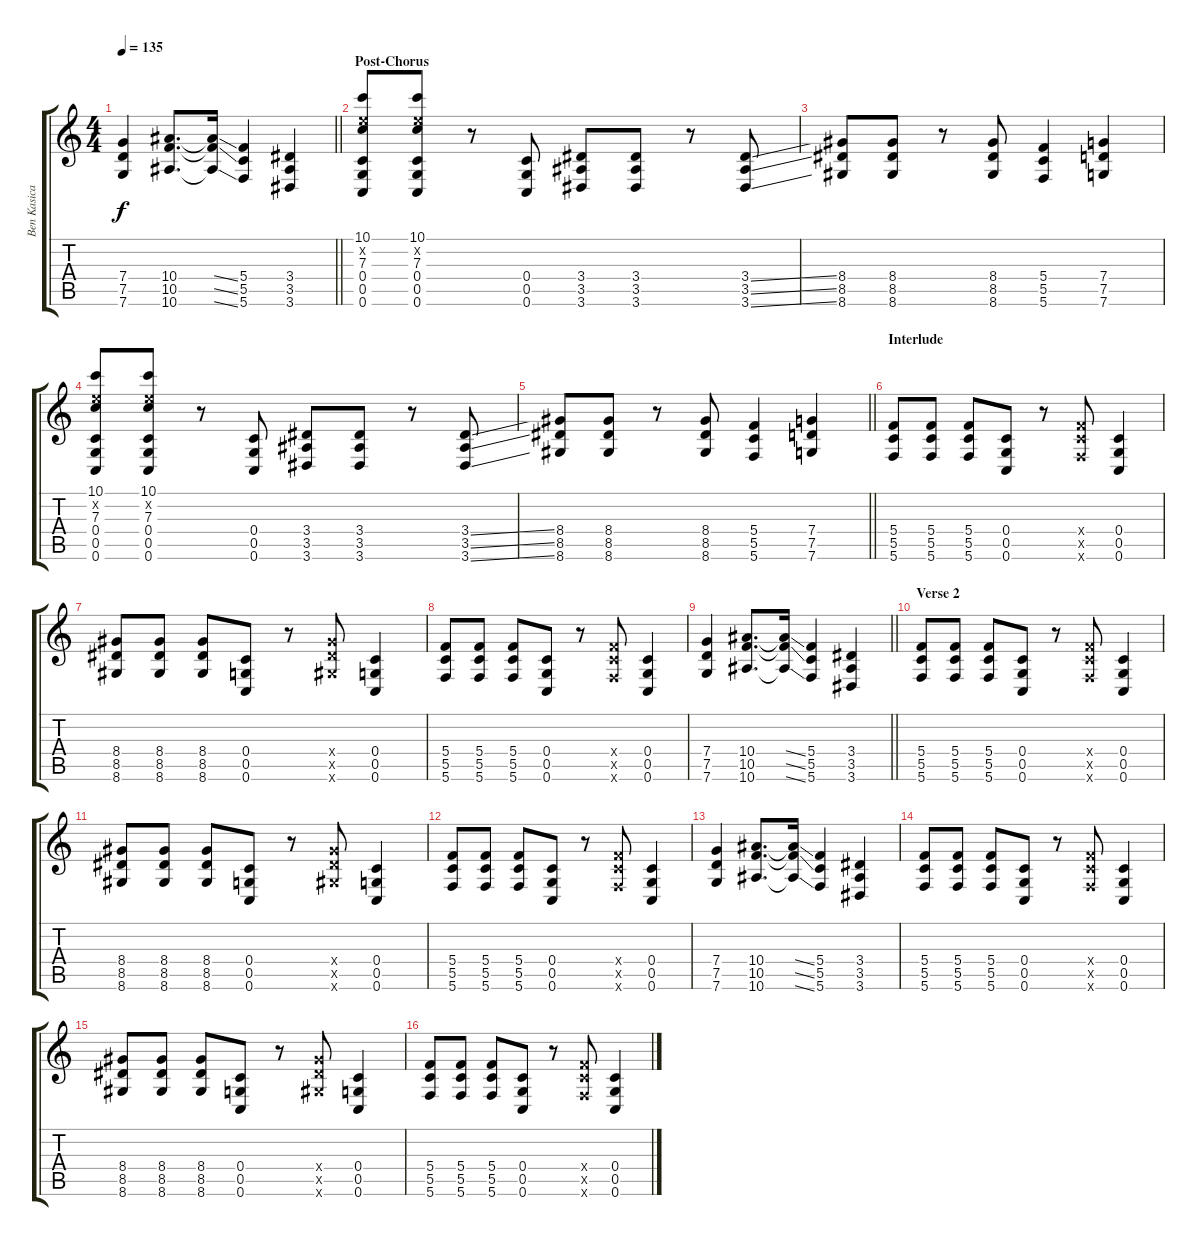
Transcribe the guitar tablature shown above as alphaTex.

\track ("Ben Kasica" "Ben Kasica") {instrument distortionguitar}
\staff {score tabs}
\tuning (D4 A3 F3 C3 G2 C2) {hide}
\ts (4 4)
\tempo 135
\clef g2
\barLineRight lightlight
\ks c
(7.4 7.5 7.6).4{dy f} (10.4 10.5 10.6).8{d} (10.4{ss t} 10.5{ss t} 10.6{ss t}).16 (5.4 5.5 5.6).4 (3.4 3.5 3.6).4 |
\section ("" "Post-Chorus")
(10.1 7.2{x} 7.3 0.4 0.5 0.6).8 (10.1 7.2{x} 7.3 0.4 0.5 0.6).8 r.8 (0.4 0.5 0.6).8 (3.4 3.5 3.6).8 (3.4 3.5 3.6).8 r.8 (3.4{ss} 3.5{ss} 3.6{ss}).8 |
(8.4 8.5 8.6).8 (8.4 8.5 8.6).8 r.8 (8.4 8.5 8.6).8 (5.4 5.5 5.6).4 (7.4 7.5 7.6).4 |
(10.1 7.2{x} 7.3 0.4 0.5 0.6).8 (10.1 7.2{x} 7.3 0.4 0.5 0.6).8 r.8 (0.4 0.5 0.6).8 (3.4 3.5 3.6).8 (3.4 3.5 3.6).8 r.8 (3.4{ss} 3.5{ss} 3.6{ss}).8 |
\barLineRight lightlight
(8.4 8.5 8.6).8 (8.4 8.5 8.6).8 r.8 (8.4 8.5 8.6).8 (5.4 5.5 5.6).4 (7.4 7.5 7.6).4 |
\section ("" "Interlude")
(5.4 5.5 5.6).8 (5.4 5.5 5.6).8 (5.4 5.5 5.6).8 (0.4 0.5 0.6).8 r.8 (5.4{x} 5.5{x} 5.6{x}).8 (0.4 0.5 0.6).4 |
(8.4 8.5 8.6).8 (8.4 8.5 8.6).8 (8.4 8.5 8.6).8 (0.4 0.5 0.6).8 r.8 (8.4{x} 8.5{x} 8.6{x}).8 (0.4 0.5 0.6).4 |
(5.4 5.5 5.6).8 (5.4 5.5 5.6).8 (5.4 5.5 5.6).8 (0.4 0.5 0.6).8 r.8 (5.4{x} 5.5{x} 5.6{x}).8 (0.4 0.5 0.6).4 |
\barLineRight lightlight
(7.4 7.5 7.6).4 (10.4 10.5 10.6).8{d} (10.4{ss t} 10.5{ss t} 10.6{ss t}).16 (5.4 5.5 5.6).4 (3.4 3.5 3.6).4 |
\section ("" "Verse 2")
(5.4 5.5 5.6).8 (5.4 5.5 5.6).8 (5.4 5.5 5.6).8 (0.4 0.5 0.6).8 r.8 (5.4{x} 5.5{x} 5.6{x}).8 (0.4 0.5 0.6).4 |
(8.4 8.5 8.6).8 (8.4 8.5 8.6).8 (8.4 8.5 8.6).8 (0.4 0.5 0.6).8 r.8 (8.4{x} 8.5{x} 8.6{x}).8 (0.4 0.5 0.6).4 |
(5.4 5.5 5.6).8 (5.4 5.5 5.6).8 (5.4 5.5 5.6).8 (0.4 0.5 0.6).8 r.8 (5.4{x} 5.5{x} 5.6{x}).8 (0.4 0.5 0.6).4 |
(7.4 7.5 7.6).4 (10.4 10.5 10.6).8{d} (10.4{ss t} 10.5{ss t} 10.6{ss t}).16 (5.4 5.5 5.6).4 (3.4 3.5 3.6).4 |
(5.4 5.5 5.6).8 (5.4 5.5 5.6).8 (5.4 5.5 5.6).8 (0.4 0.5 0.6).8 r.8 (5.4{x} 5.5{x} 5.6{x}).8 (0.4 0.5 0.6).4 |
(8.4 8.5 8.6).8 (8.4 8.5 8.6).8 (8.4 8.5 8.6).8 (0.4 0.5 0.6).8 r.8 (8.4{x} 8.5{x} 8.6{x}).8 (0.4 0.5 0.6).4 |
(5.4 5.5 5.6).8 (5.4 5.5 5.6).8 (5.4 5.5 5.6).8 (0.4 0.5 0.6).8 r.8 (5.4{x} 5.5{x} 5.6{x}).8 (0.4 0.5 0.6).4
